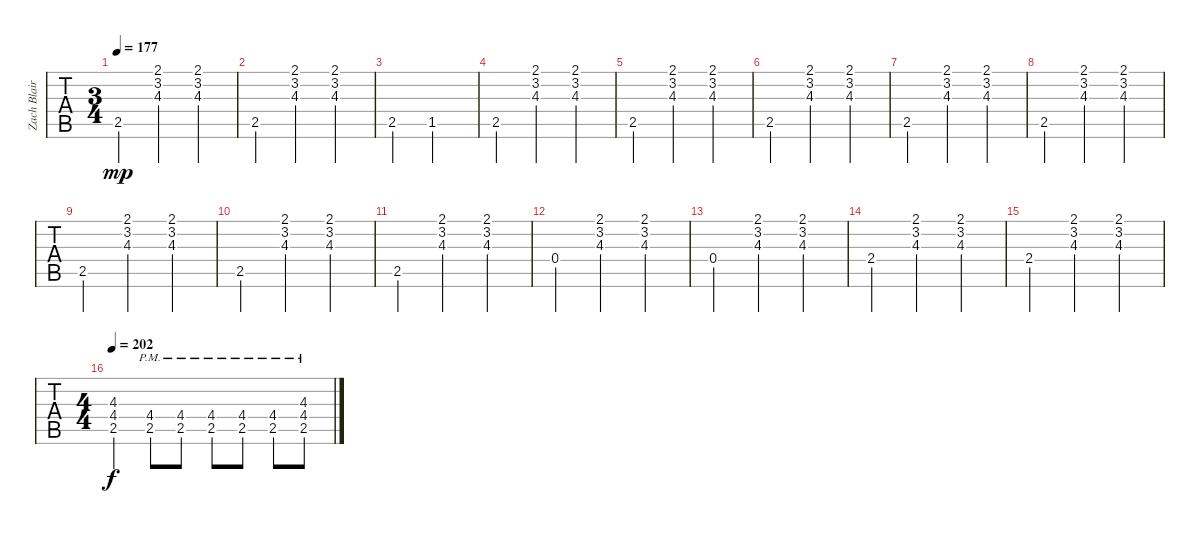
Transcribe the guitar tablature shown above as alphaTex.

\track ("Zach Blair - Guitar One" "Zach Blair") {instrument electricguitarclean}
\staff {tabs}
\tuning (E4 B3 G3 D3 A2 E2) {hide}
\ts (3 4)
\tempo 177
\clef g2
\ks c
2.5.4{dy mp} (2.1{st} 3.2{st} 4.3{st}).4 (2.1{st} 3.2{st} 4.3{st}).4 |
2.5.4 (2.1{st} 3.2{st} 4.3{st}).4 (2.1{st} 3.2{st} 4.3{st}).4 |
2.5.4 1.5.2 |
2.5.4{instrument electricguitarclean} (2.1{st} 3.2{st} 4.3{st}).4 (2.1{st} 3.2{st} 4.3{st}).4 |
2.5.4 (2.1{st} 3.2{st} 4.3{st}).4 (2.1{st} 3.2{st} 4.3{st}).4 |
2.5.4 (2.1{st} 3.2{st} 4.3{st}).4 (2.1{st} 3.2{st} 4.3{st}).4 |
2.5.4 (2.1{st} 3.2{st} 4.3{st}).4 (2.1{st} 3.2{st} 4.3{st}).4 |
2.5.4 (2.1{st} 3.2{st} 4.3{st}).4 (2.1{st} 3.2{st} 4.3{st}).4 |
2.5.4 (2.1{st} 3.2{st} 4.3{st}).4 (2.1{st} 3.2{st} 4.3{st}).4 |
2.5.4 (2.1{st} 3.2{st} 4.3{st}).4 (2.1{st} 3.2{st} 4.3{st}).4 |
2.5.4 (2.1{st} 3.2{st} 4.3{st}).4 (2.1{st} 3.2{st} 4.3{st}).4 |
0.4.4 (2.1{st} 3.2{st} 4.3{st}).4 (2.1{st} 3.2{st} 4.3{st}).4 |
0.4.4 (2.1{st} 3.2{st} 4.3{st}).4 (2.1{st} 3.2{st} 4.3{st}).4 |
2.4.4 (2.1{st} 3.2{st} 4.3{st}).4 (2.1{st} 3.2{st} 4.3{st}).4 |
2.4.4 (2.1{st} 3.2{st} 4.3{st}).4 (2.1{st} 3.2{st} 4.3{st}).4 |
\ts (4 4)
\tempo 202
(4.3 4.4 2.5).4{dy f balance 0 instrument distortionguitar} (4.4{pm} 2.5{pm}).8 (4.4{pm} 2.5{pm}).8 (4.4{pm} 2.5{pm}).8 (4.4{pm} 2.5{pm}).8 (4.4{pm} 2.5{pm}).8 (4.3{sl} 4.4{pm} 2.5{sl pm}).8
